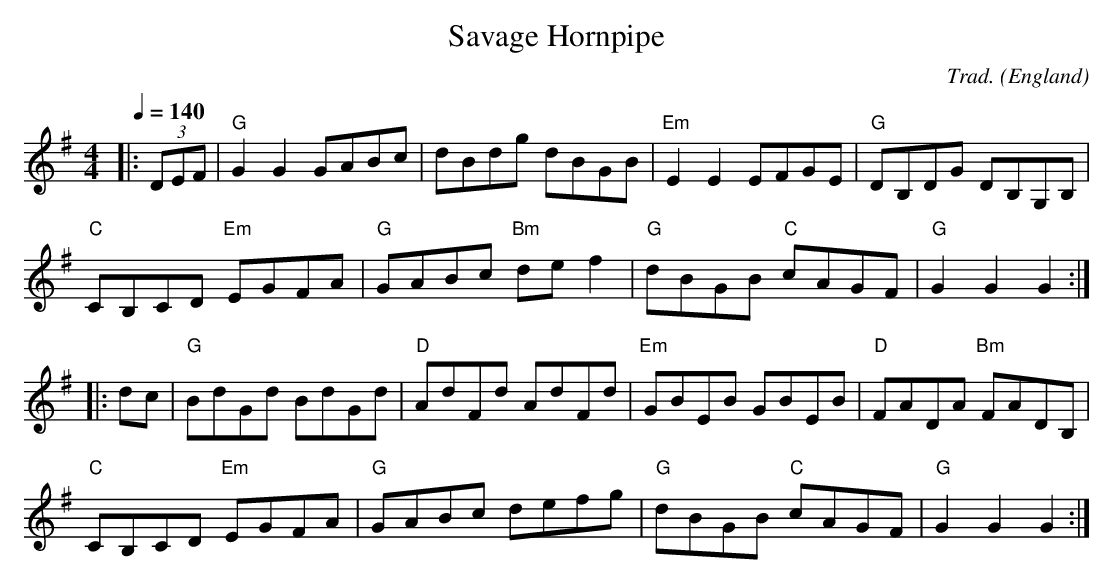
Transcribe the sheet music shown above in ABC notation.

X:1
T:Savage Hornpipe
C:Trad.
O:England
M:4/4
L:1/8
Q:1/4=140
K:G
|:(3DEF|"G"G2G2 GABc|dBdg dBGB|"Em"E2E2 EFGE|"G"DB,DG DB,G,B,|
"C"CB,CD "Em"EGFA|"G"GABc "Bm"def2|"G"dBGB "C"cAGF|"G"G2 G2 G2:|
|:dc|"G"BdGd BdGd|"D"AdFd AdFd|"Em"GBEB GBEB|"D"FADA "Bm"FADB,|
"C"CB,CD "Em"EGFA|"G"GABc defg|"G"dBGB "C"cAGF|"G"G2 G2 G2:|
